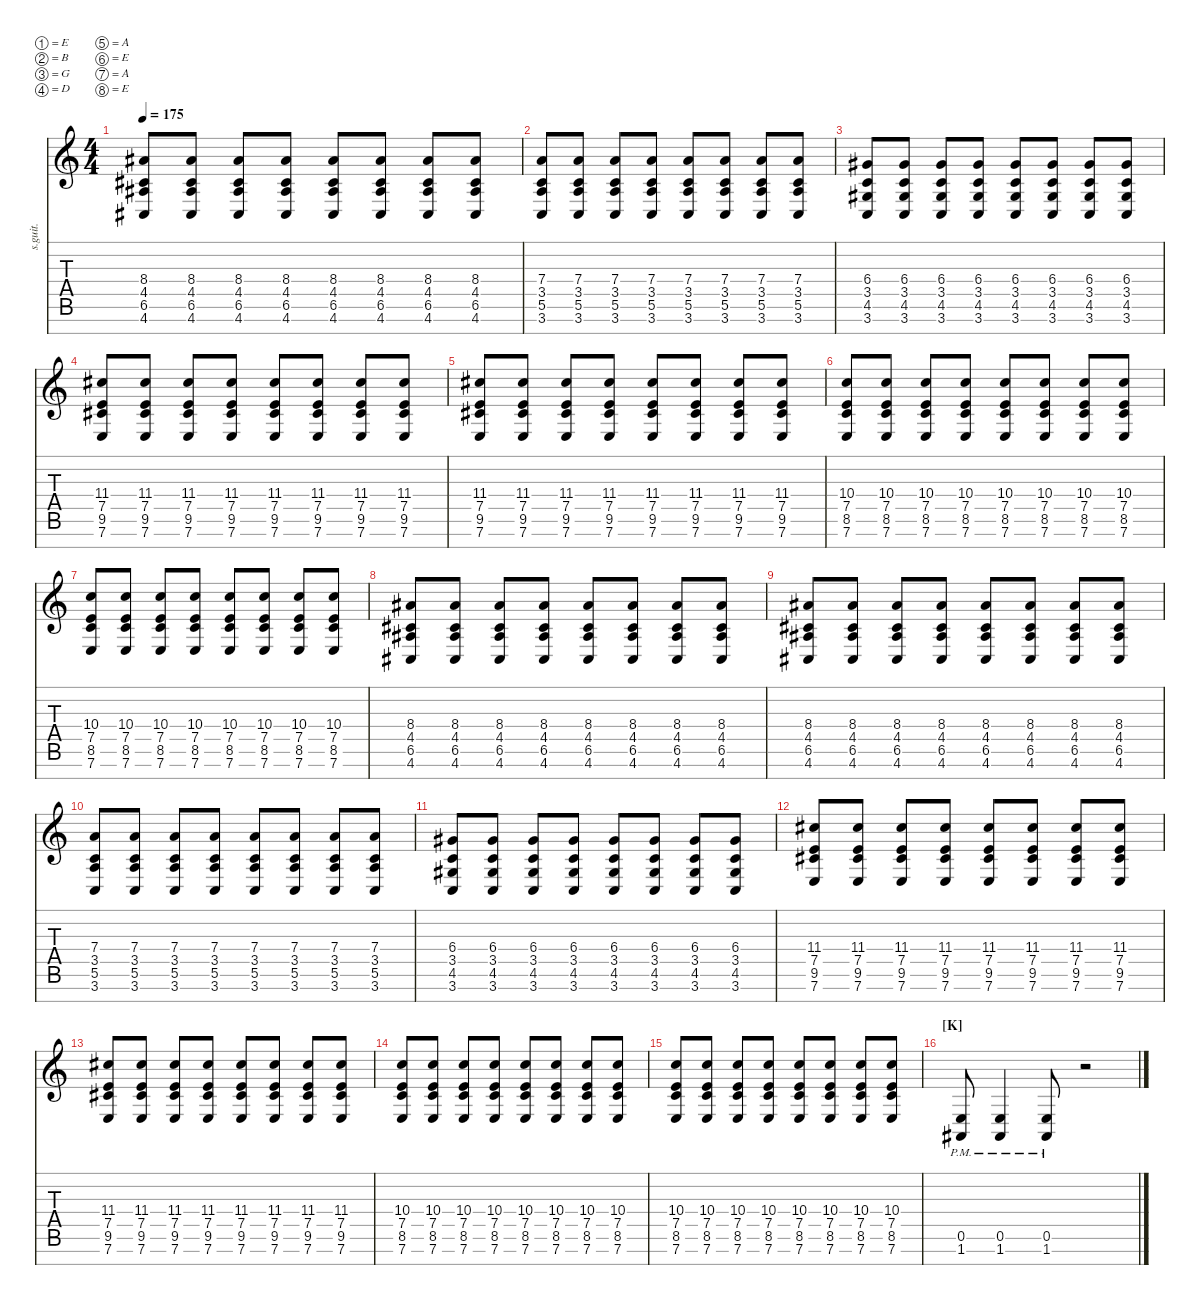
\defaultSystemsLayout 4
\hideDynamics
\bracketExtendMode nobrackets
\track ("Rhythm Guitar Right" "s.guit.") {instrument distortionguitar}
\staff {score tabs}
\tuning (E4 B3 G3 D3 A2 E2 A1 E1)
\ts (4 4)
\tempo 175
\clef g2
\ks c
(8.4{acc #} 4.5{acc #} 6.6{acc #} 4.7{acc #}).8{dy ff} (8.4{acc #} 4.5{acc #} 6.6{acc #} 4.7{acc #}).8 (8.4{acc #} 4.5{acc #} 6.6{acc #} 4.7{acc #}).8 (8.4{acc #} 4.5{acc #} 6.6{acc #} 4.7{acc #}).8 (8.4{acc #} 4.5{acc #} 6.6{acc #} 4.7{acc #}).8 (8.4{acc #} 4.5{acc #} 6.6{acc #} 4.7{acc #}).8 (8.4{acc #} 4.5{acc #} 6.6{acc #} 4.7{acc #}).8 (8.4{acc #} 4.5{acc #} 6.6{acc #} 4.7{acc #}).8 |
(7.4 3.5 5.6 3.7).8 (7.4 3.5 5.6 3.7).8 (7.4 3.5 5.6 3.7).8 (7.4 3.5 5.6 3.7).8 (7.4 3.5 5.6 3.7).8 (7.4 3.5 5.6 3.7).8 (7.4 3.5 5.6 3.7).8 (7.4 3.5 5.6 3.7).8 |
(6.4{acc #} 3.5 4.6{acc #} 3.7).8 (6.4{acc #} 3.5 4.6{acc #} 3.7).8 (6.4{acc #} 3.5 4.6{acc #} 3.7).8 (6.4{acc #} 3.5 4.6{acc #} 3.7).8 (6.4{acc #} 3.5 4.6{acc #} 3.7).8 (6.4{acc #} 3.5 4.6{acc #} 3.7).8 (6.4{acc #} 3.5 4.6{acc #} 3.7).8 (6.4{acc #} 3.5 4.6{acc #} 3.7).8 |
(11.4{acc #} 7.5 9.6{acc #} 7.7).8 (11.4{acc #} 7.5 9.6{acc #} 7.7).8 (11.4{acc #} 7.5 9.6{acc #} 7.7).8 (11.4{acc #} 7.5 9.6{acc #} 7.7).8 (11.4{acc #} 7.5 9.6{acc #} 7.7).8 (11.4{acc #} 7.5 9.6{acc #} 7.7).8 (11.4{acc #} 7.5 9.6{acc #} 7.7).8 (11.4{acc #} 7.5 9.6{acc #} 7.7).8 |
(11.4{acc #} 7.5 9.6{acc #} 7.7).8 (11.4{acc #} 7.5 9.6{acc #} 7.7).8 (11.4{acc #} 7.5 9.6{acc #} 7.7).8 (11.4{acc #} 7.5 9.6{acc #} 7.7).8 (11.4{acc #} 7.5 9.6{acc #} 7.7).8 (11.4{acc #} 7.5 9.6{acc #} 7.7).8 (11.4{acc #} 7.5 9.6{acc #} 7.7).8 (11.4{acc #} 7.5 9.6{acc #} 7.7).8 |
(10.4 7.5 8.6 7.7).8 (10.4 7.5 8.6 7.7).8 (10.4 7.5 8.6 7.7).8 (10.4 7.5 8.6 7.7).8 (10.4 7.5 8.6 7.7).8 (10.4 7.5 8.6 7.7).8 (10.4 7.5 8.6 7.7).8 (10.4 7.5 8.6 7.7).8 |
(10.4 7.5 8.6 7.7).8 (10.4 7.5 8.6 7.7).8 (10.4 7.5 8.6 7.7).8 (10.4 7.5 8.6 7.7).8 (10.4 7.5 8.6 7.7).8 (10.4 7.5 8.6 7.7).8 (10.4 7.5 8.6 7.7).8 (10.4 7.5 8.6 7.7).8 |
(8.4{acc #} 4.5{acc #} 6.6{acc #} 4.7{acc #}).8 (8.4{acc #} 4.5{acc #} 6.6{acc #} 4.7{acc #}).8 (8.4{acc #} 4.5{acc #} 6.6{acc #} 4.7{acc #}).8 (8.4{acc #} 4.5{acc #} 6.6{acc #} 4.7{acc #}).8 (8.4{acc #} 4.5{acc #} 6.6{acc #} 4.7{acc #}).8 (8.4{acc #} 4.5{acc #} 6.6{acc #} 4.7{acc #}).8 (8.4{acc #} 4.5{acc #} 6.6{acc #} 4.7{acc #}).8 (8.4{acc #} 4.5{acc #} 6.6{acc #} 4.7{acc #}).8 |
(8.4{acc #} 4.5{acc #} 6.6{acc #} 4.7{acc #}).8 (8.4{acc #} 4.5{acc #} 6.6{acc #} 4.7{acc #}).8 (8.4{acc #} 4.5{acc #} 6.6{acc #} 4.7{acc #}).8 (8.4{acc #} 4.5{acc #} 6.6{acc #} 4.7{acc #}).8 (8.4{acc #} 4.5{acc #} 6.6{acc #} 4.7{acc #}).8 (8.4{acc #} 4.5{acc #} 6.6{acc #} 4.7{acc #}).8 (8.4{acc #} 4.5{acc #} 6.6{acc #} 4.7{acc #}).8 (8.4{acc #} 4.5{acc #} 6.6{acc #} 4.7{acc #}).8 |
(7.4 3.5 5.6 3.7).8 (7.4 3.5 5.6 3.7).8 (7.4 3.5 5.6 3.7).8 (7.4 3.5 5.6 3.7).8 (7.4 3.5 5.6 3.7).8 (7.4 3.5 5.6 3.7).8 (7.4 3.5 5.6 3.7).8 (7.4 3.5 5.6 3.7).8 |
(6.4{acc #} 3.5 4.6{acc #} 3.7).8 (6.4{acc #} 3.5 4.6{acc #} 3.7).8 (6.4{acc #} 3.5 4.6{acc #} 3.7).8 (6.4{acc #} 3.5 4.6{acc #} 3.7).8 (6.4{acc #} 3.5 4.6{acc #} 3.7).8 (6.4{acc #} 3.5 4.6{acc #} 3.7).8 (6.4{acc #} 3.5 4.6{acc #} 3.7).8 (6.4{acc #} 3.5 4.6{acc #} 3.7).8 |
(11.4{acc #} 7.5 9.6{acc #} 7.7).8 (11.4{acc #} 7.5 9.6{acc #} 7.7).8 (11.4{acc #} 7.5 9.6{acc #} 7.7).8 (11.4{acc #} 7.5 9.6{acc #} 7.7).8 (11.4{acc #} 7.5 9.6{acc #} 7.7).8 (11.4{acc #} 7.5 9.6{acc #} 7.7).8 (11.4{acc #} 7.5 9.6{acc #} 7.7).8 (11.4{acc #} 7.5 9.6{acc #} 7.7).8 |
(11.4{acc #} 7.5 9.6{acc #} 7.7).8 (11.4{acc #} 7.5 9.6{acc #} 7.7).8 (11.4{acc #} 7.5 9.6{acc #} 7.7).8 (11.4{acc #} 7.5 9.6{acc #} 7.7).8 (11.4{acc #} 7.5 9.6{acc #} 7.7).8 (11.4{acc #} 7.5 9.6{acc #} 7.7).8 (11.4{acc #} 7.5 9.6{acc #} 7.7).8 (11.4{acc #} 7.5 9.6{acc #} 7.7).8 |
(10.4 7.5 8.6 7.7).8 (10.4 7.5 8.6 7.7).8 (10.4 7.5 8.6 7.7).8 (10.4 7.5 8.6 7.7).8 (10.4 7.5 8.6 7.7).8 (10.4 7.5 8.6 7.7).8 (10.4 7.5 8.6 7.7).8 (10.4 7.5 8.6 7.7).8 |
(10.4 7.5 8.6 7.7).8 (10.4 7.5 8.6 7.7).8 (10.4 7.5 8.6 7.7).8 (10.4 7.5 8.6 7.7).8 (10.4 7.5 8.6 7.7).8 (10.4 7.5 8.6 7.7).8 (10.4 7.5 8.6 7.7).8 (10.4 7.5 8.6 7.7).8 |
\section ("K" "")
(0.6{pm} 1.7{pm acc #}).8 (0.6{pm} 1.7{pm acc #}).4 (0.6{pm} 1.7{pm acc #}).8 r.2
